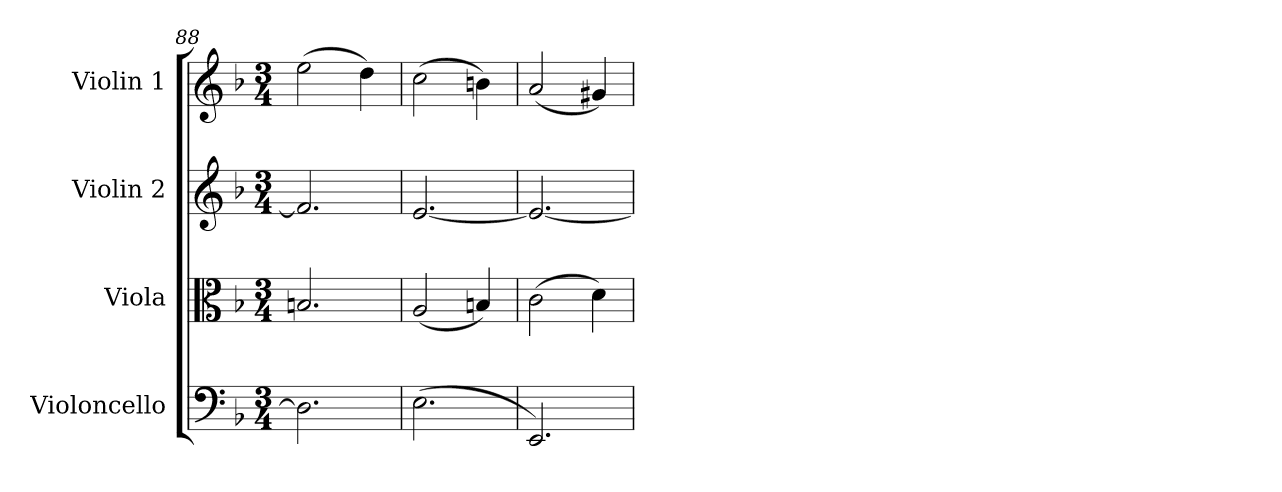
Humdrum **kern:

**kern	**kern	**kern	**kern
*part4	*part3	*part2	*part1
*staff4	*staff3	*staff2	*staff1
*I"Violoncello	*I"Viola	*I"Violin 2	*I"Violin 1
*I'Vc	*I'Vla	*I'Vln	*I'Vln
*clefF4	*clefC3	*clefG2	*clefG2
*k[b-]	*k[b-]	*k[b-]	*k[b-]
*M3/4	*M3/4	*M3/4	*M3/4
=88	=88	=88	=88
2.D\]	2.Bn/	2.f/]	(2ee\
.	.	.	4dd\)
=89	=89	=89	=89
(2.E\	(2A/	[2.e/	(2cc\
.	4Bn/)	.	4bn\)
=90	=90	=90	=90
2.EE/)	(2c\	2.e/_	(2a/
.	4d\)	.	4g#X/)
=	=	=	=
*-	*-	*-	*-
